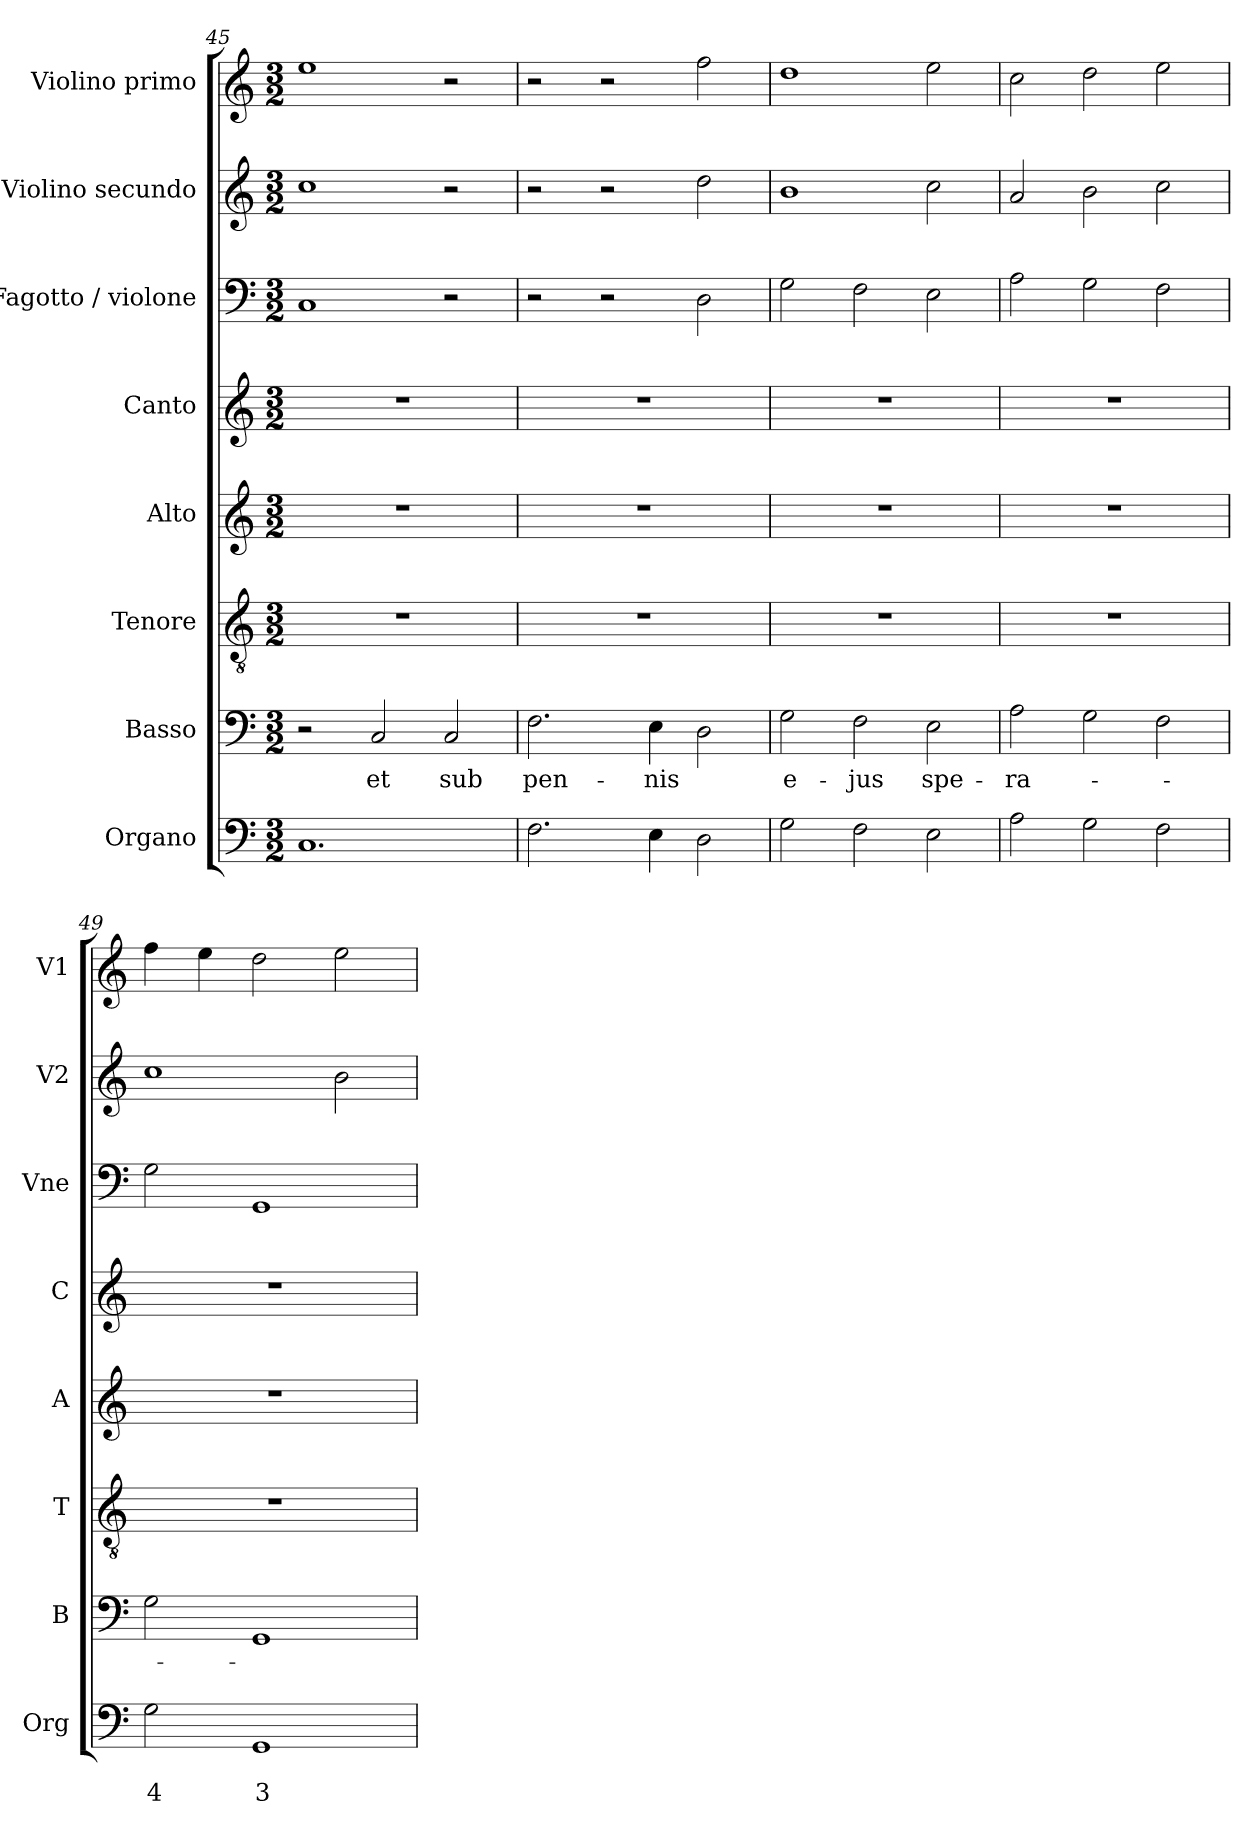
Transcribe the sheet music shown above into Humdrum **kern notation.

**kern	**text	**text	**kern	**text	**kern	**kern	**kern	**kern	**kern	**kern
*part8	*part8	*part8	*part7	*part7	*part6	*part5	*part4	*part3	*part2	*part1
*staff8	*staff8	*staff8	*staff7	*staff7	*staff6	*staff5	*staff4	*staff3	*staff2	*staff1
*I"Organo	*	*	*I"Basso	*	*I"Tenore	*I"Alto	*I"Canto	*I"Fagotto / violone	*I"Violino secundo	*I"Violino primo
*I'Org	*	*	*I'B	*	*I'T	*I'A	*I'C	*I'Vne	*I'V2	*I'V1
*clefF4	*	*	*clefF4	*	*clefGv2	*clefG2	*clefG2	*clefF4	*clefG2	*clefG2
*k[]	*	*	*k[]	*	*k[]	*k[]	*k[]	*k[]	*k[]	*k[]
*C:	*	*	*C:	*	*C:	*C:	*C:	*C:	*C:	*C:
*M3/2	*	*	*M3/2	*	*M3/2	*M3/2	*M3/2	*M3/2	*M3/2	*M3/2
=45	=45	=45	=45	=45	=45	=45	=45	=45	=45	=45
1.C	.	.	2r	.	1.r	1.r	1.r	1C	1cc	1ee
!	!	!	!	!LO:LY:b	!	!	!	!	!	!
.	.	.	2C/	et	.	.	.	.	.	.
!	!	!	!	!LO:LY:b	!	!	!	!	!	!
.	.	.	2C/	sub	.	.	.	2r	2r	2r
=46	=46	=46	=46	=46	=46	=46	=46	=46	=46	=46
!	!	!	!	!LO:LY:b	!	!	!	!	!	!
2.F\	.	.	2.F\	pen-	1.r	1.r	1.r	2r	2r	2r
.	.	.	.	.	.	.	.	2r	2r	2r
!	!	!	!	!LO:LY:b	!	!	!	!	!	!
4E\	.	.	4E\	-nis	.	.	.	.	.	.
2D\	.	.	2D\	.	.	.	.	2D\	2dd\	2ff\
=47	=47	=47	=47	=47	=47	=47	=47	=47	=47	=47
!	!	!	!	!LO:LY:b	!	!	!	!	!	!
2G\	.	.	2G\	e-	1.r	1.r	1.r	2G\	1b	1dd
!	!	!	!	!LO:LY:b	!	!	!	!	!	!
2F\	.	.	2F\	-jus	.	.	.	2F\	.	.
!	!	!	!	!LO:LY:b	!	!	!	!	!	!
2E\	.	.	2E\	spe-	.	.	.	2E\	2cc\	2ee\
=48	=48	=48	=48	=48	=48	=48	=48	=48	=48	=48
!	!	!	!	!LO:LY:b	!	!	!	!	!	!
2A\	.	.	2A\	-ra-	1.r	1.r	1.r	2A\	2a/	2cc\
2G\	.	.	2G\	.	.	.	.	2G\	2b\	2dd\
2F\	.	.	2F\	.	.	.	.	2F\	2cc\	2ee\
!!LO:LB:g=z
=49	=49	=49	=49	=49	=49	=49	=49	=49	=49	=49
!	!	!LO:LY:b	!	!	!	!	!	!	!	!
2G\	.	4	2G\	.	1.r	1.r	1.r	2G\	1cc	4ff\
.	.	.	.	.	.	.	.	.	.	4ee\
!	!	!LO:LY:b	!	!	!	!	!	!	!	!
1GG	.	3	1GG	.	.	.	.	1GG	.	2dd\
.	.	.	.	.	.	.	.	.	2b\	2ee\
=	=	=	=	=	=	=	=	=	=	=
*-	*-	*-	*-	*-	*-	*-	*-	*-	*-	*-
